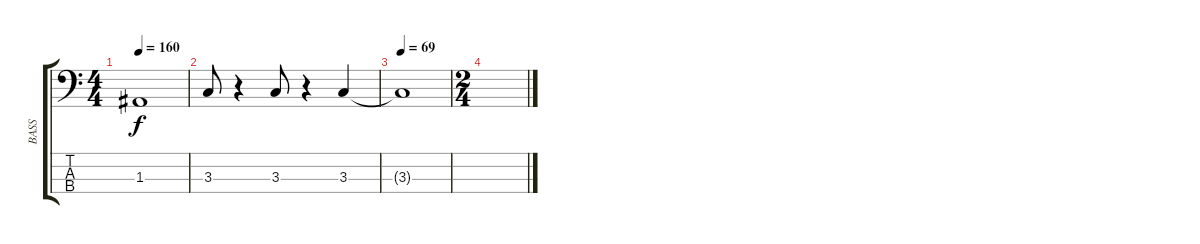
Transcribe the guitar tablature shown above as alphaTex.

\track ("BASS" "BASS") {instrument electricbassfinger}
\staff {score tabs}
\tuning (G2 D2 A1 E1) {hide}
\ts (4 4)
\tempo 160
\clef f4
\ks c
1.3{t}.1{dy f} |
3.3.8 r.4 3.3.8 r.4 3.3.4{volume 2} |
\tempo 69
3.3{t}.1 |
\ts (2 4)
